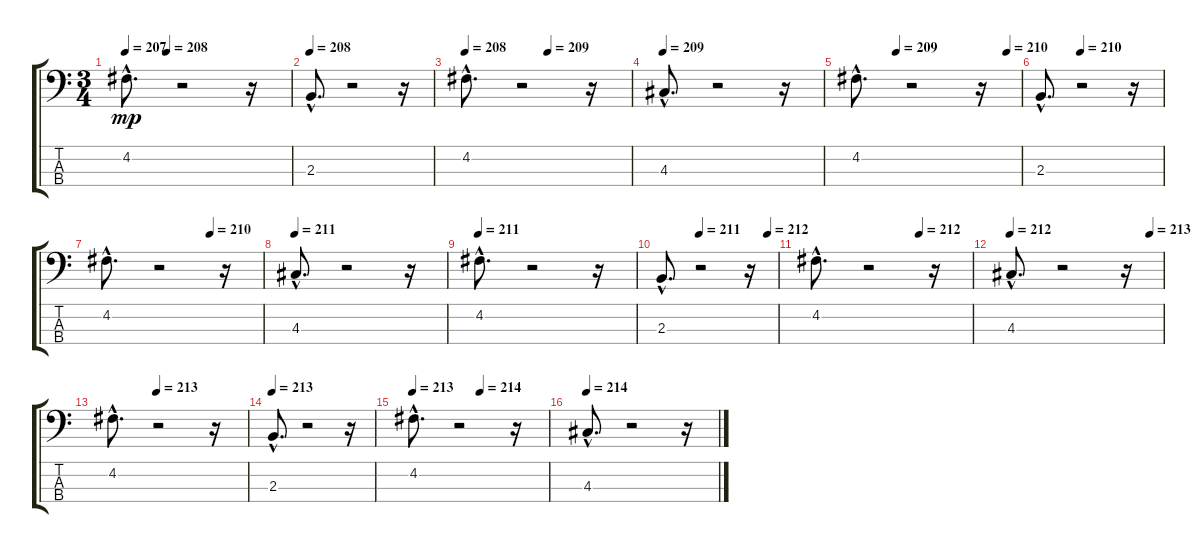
\track "" {instrument acousticbass}
\staff {score tabs}
\tuning (G2 D2 A1 E1) {hide}
\ts (3 4)
\tempo 207
\tempo (208 0.25)
\clef f4
\ks c
4.2{hac}.8{d dy mp} r.2 r.16 |
\tempo 208
2.3{hac}.8{d} r.2 r.16 |
\tempo 208
\tempo (209 0.5)
4.2{hac}.8{d} r.2 r.16 |
\tempo 209
4.3{hac}.8{d} r.2 r.16 |
\tempo (209 0.25)
\tempo (210 0.9166666666666666)
4.2{hac}.8{d} r.2 r.16 |
\tempo (210 0.3333333333333333)
2.3{hac}.8{d} r.2 r.16 |
\tempo (210 0.6666666666666666)
4.2{hac}.8{d} r.2 r.16 |
\tempo 211
4.3{hac}.8{d} r.2 r.16 |
\tempo 211
4.2{hac}.8{d} r.2 r.16 |
\tempo (211 0.3333333333333333)
\tempo (212 0.9166666666666666)
2.3{hac}.8{d} r.2 r.16 |
\tempo (212 0.6666666666666666)
4.2{hac}.8{d} r.2 r.16 |
\tempo 212
\tempo (213 0.9166666666666666)
4.3{hac}.8{d} r.2 r.16 |
\tempo (213 0.3333333333333333)
4.2{hac}.8{d} r.2 r.16 |
\tempo 213
2.3{hac}.8{d} r.2 r.16 |
\tempo 213
\tempo (214 0.5)
4.2{hac}.8{d} r.2 r.16 |
\tempo 214
4.3{hac}.8{d} r.2 r.16
